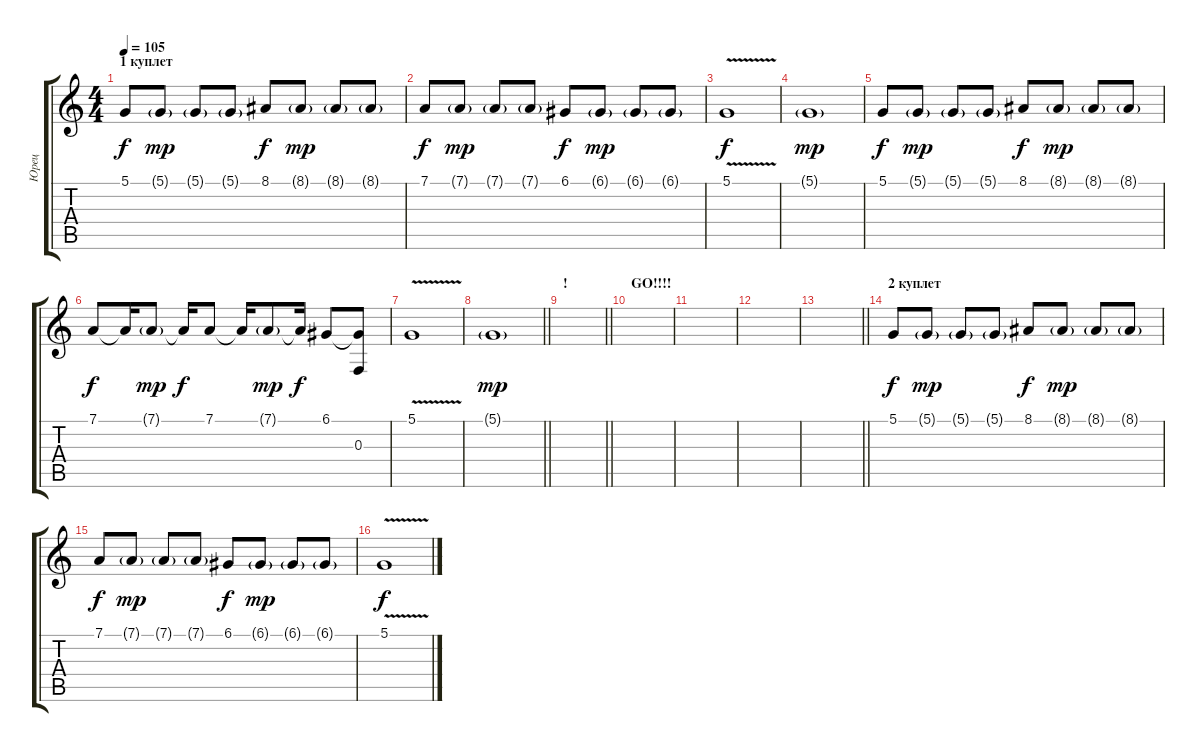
\track ("Юрец" "Юрец") {instrument vibraphone}
\staff {score tabs}
\tuning (D4 A3 F3 C3 G2 C2) {hide}
\ts (4 4)
\section ("" "1 куплет")
\tempo 105
\clef g2
\ks c
5.1.8{dy f} 5.1{g}.8{dy mp} 5.1{g}.8{balance 2} 5.1{g}.8{balance 14} 8.1.8{dy f} 8.1{g}.8{dy mp} 8.1{g}.8{balance 2} 8.1{g}.8{balance 14} |
7.1.8{dy f} 7.1{g}.8{dy mp} 7.1{g}.8{balance 2} 7.1{g}.8{balance 14} 6.1.8{dy f} 6.1{g}.8{dy mp} 6.1{g}.8{balance 2} 6.1{g}.8{balance 14} |
5.1{v}.1{dy f} |
5.1{g}.1{dy mp} |
5.1.8{dy f} 5.1{g}.8{dy mp} 5.1{g}.8{balance 2} 5.1{g}.8{balance 14} 8.1.8{dy f} 8.1{g}.8{dy mp} 8.1{g}.8{balance 2} 8.1{g}.8{balance 14} |
7.1.8{dy f balance 2} 7.1{t}.16 7.1{g}.8{dy mp balance 14} 7.1{t}.16{dy f} 7.1.8{balance 2} 7.1{t}.16 7.1{g}.8{dy mp balance 14} 7.1{t}.16{dy f} 6.1.8 (6.1{t} 0.3).8 |
5.1{v}.1 |
\barLineRight lightlight
5.1{g}.1{dy mp} |
\section ("" "!")
\barLineRight lightlight
|
\section ("" "GO!!!!")
|
|
|
\barLineRight lightlight
|
\section ("" "2 куплет")
5.1.8{dy f} 5.1{g}.8{dy mp} 5.1{g}.8{balance 2} 5.1{g}.8{balance 14} 8.1.8{dy f} 8.1{g}.8{dy mp} 8.1{g}.8{balance 2} 8.1{g}.8{balance 14} |
7.1.8{dy f} 7.1{g}.8{dy mp} 7.1{g}.8{balance 2} 7.1{g}.8{balance 14} 6.1.8{dy f} 6.1{g}.8{dy mp} 6.1{g}.8{balance 2} 6.1{g}.8{balance 14} |
5.1{v}.1{dy f}
